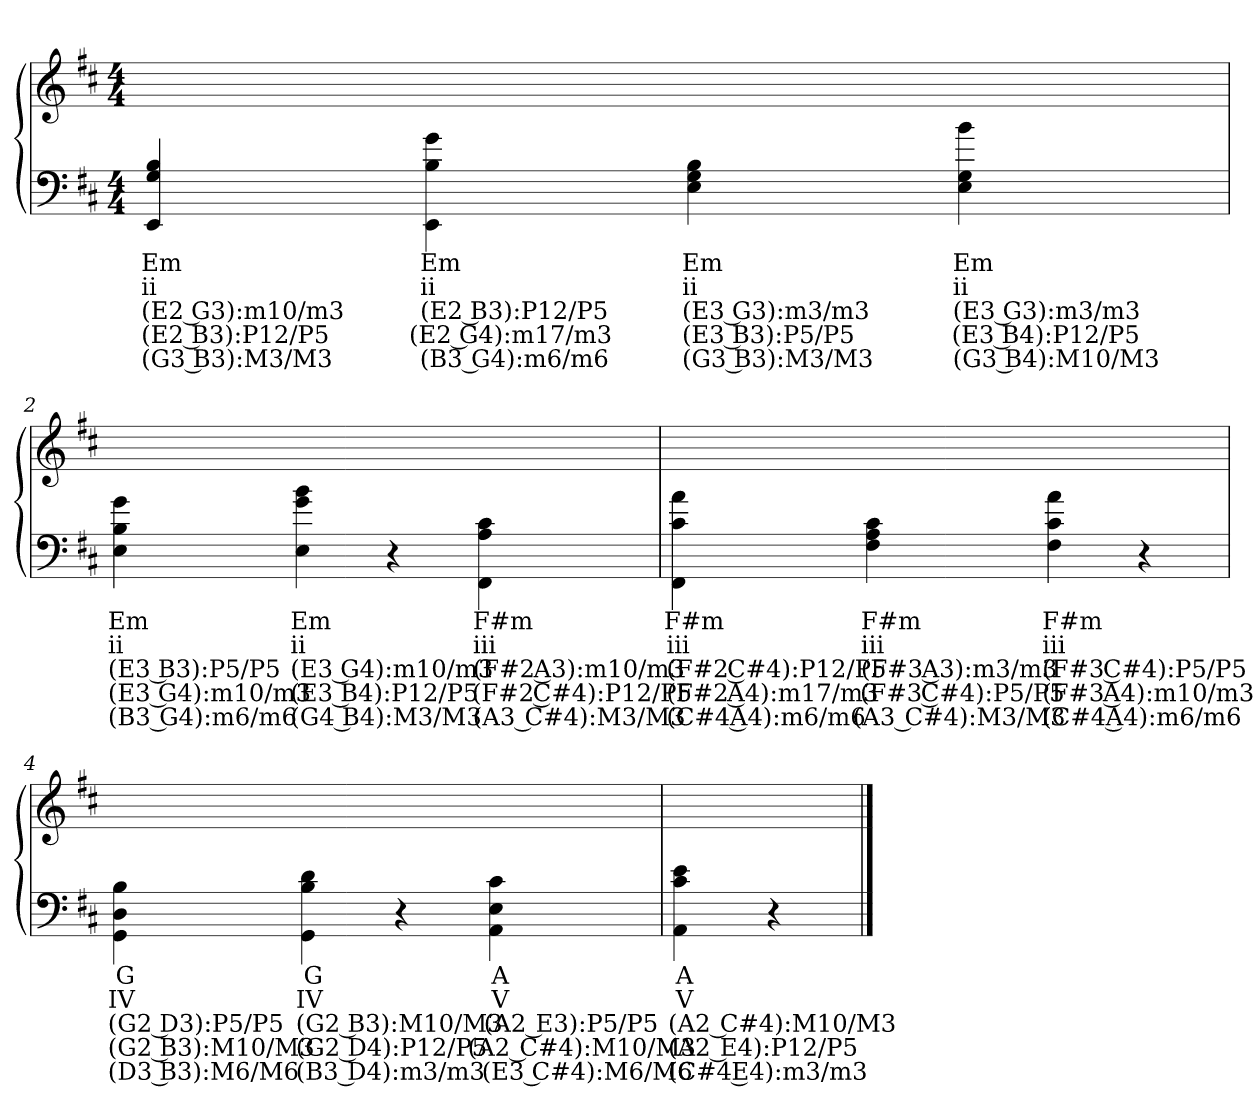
**kern	**text	**text	**text	**text	**text	**kern
*part2	*part2	*part2	*part2	*part2	*part2	*part1
*staff2	*staff2	*staff2	*staff2	*staff2	*staff2	*staff1
*clefF4	*	*	*	*	*	*clefG2
*k[f#c#]	*	*	*	*	*	*k[f#c#]
*D:	*	*	*	*	*	*D:
*M4/4	*	*	*	*	*	*M4/4
*MM60	*	*	*	*	*	*MM60
=1	=1	=1	=1	=1	=1	=1
4EE 4G 4B	Em	ii	(E2 G3):m10/m3	(E2 B3):P12/P5	(G3 B3):M3/M3	1ryy
4EE 4B 4g	Em	ii	(E2 B3):P12/P5	(E2 G4):m17/m3	(B3 G4):m6/m6	.
4E 4G 4B	Em	ii	(E3 G3):m3/m3	(E3 B3):P5/P5	(G3 B3):M3/M3	.
4E 4G 4b	Em	ii	(E3 G3):m3/m3	(E3 B4):P12/P5	(G3 B4):M10/M3	.
=2	=2	=2	=2	=2	=2	=2
4E 4B 4g	Em	ii	(E3 B3):P5/P5	(E3 G4):m10/m3	(B3 G4):m6/m6	1ryy
4E 4g 4b	Em	ii	(E3 G4):m10/m3	(E3 B4):P12/P5	(G4 B4):M3/M3	.
4r	.	.	.	.	.	.
4FF# 4A 4c#	F#m	iii	(F#2 A3):m10/m3	(F#2 C#4):P12/P5	(A3 C#4):M3/M3	.
=3	=3	=3	=3	=3	=3	=3
4FF# 4c# 4a	F#m	iii	(F#2 C#4):P12/P5	(F#2 A4):m17/m3	(C#4 A4):m6/m6	1ryy
4F# 4A 4c#	F#m	iii	(F#3 A3):m3/m3	(F#3 C#4):P5/P5	(A3 C#4):M3/M3	.
4F# 4c# 4a	F#m	iii	(F#3 C#4):P5/P5	(F#3 A4):m10/m3	(C#4 A4):m6/m6	.
4r	.	.	.	.	.	.
=4	=4	=4	=4	=4	=4	=4
4GG 4D 4B	G	IV	(G2 D3):P5/P5	(G2 B3):M10/M3	(D3 B3):M6/M6	1ryy
4GG 4B 4d	G	IV	(G2 B3):M10/M3	(G2 D4):P12/P5	(B3 D4):m3/m3	.
4r	.	.	.	.	.	.
4AA 4E 4c#	A	V	(A2 E3):P5/P5	(A2 C#4):M10/M3	(E3 C#4):M6/M6	.
=5	=5	=5	=5	=5	=5	=5
4AA 4c# 4e	A	V	(A2 C#4):M10/M3	(A2 E4):P12/P5	(C#4 E4):m3/m3	2ryy
4r	.	.	.	.	.	.
==	==	==	==	==	==	==
*-	*-	*-	*-	*-	*-	*-
